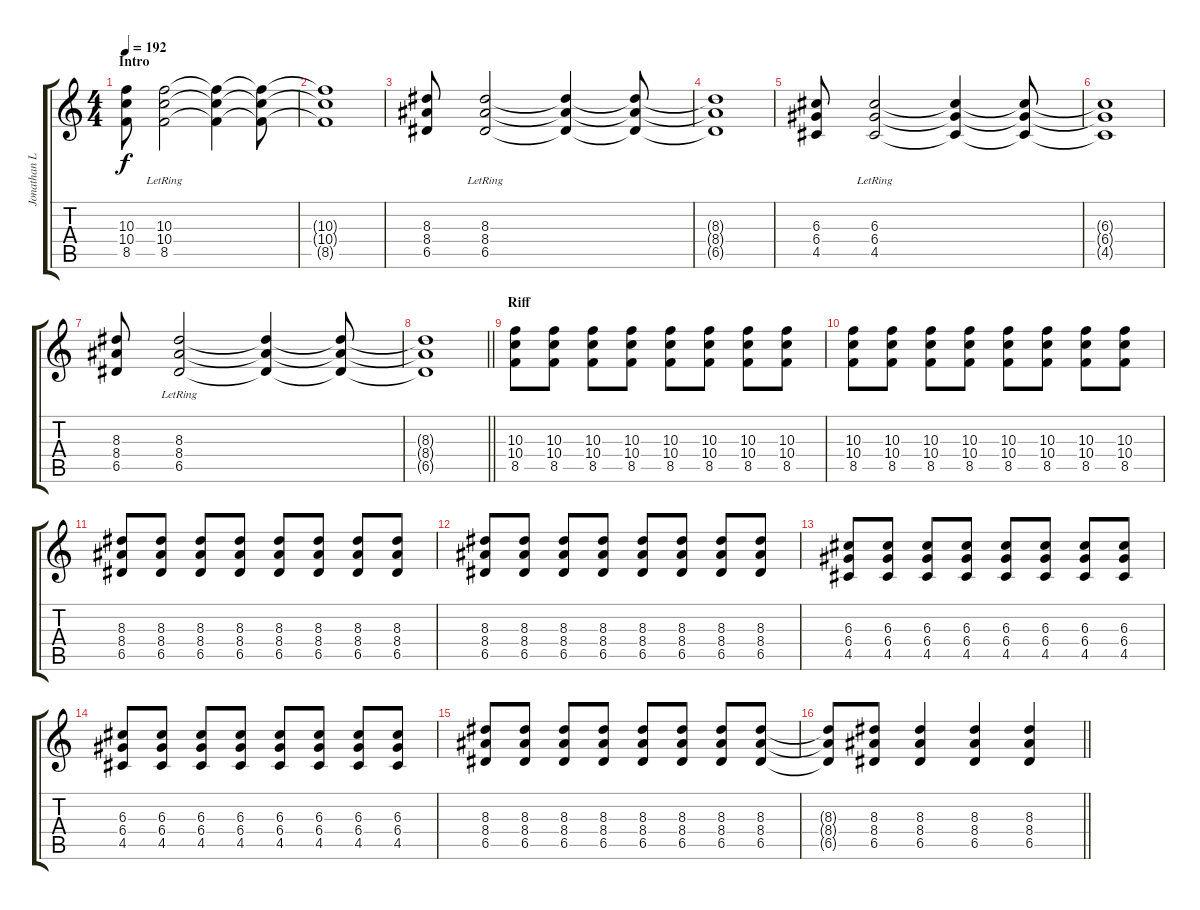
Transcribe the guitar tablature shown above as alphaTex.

\track ("Jonathan Le Landais" "Jonathan L") {instrument distortionguitar}
\staff {score tabs}
\tuning (E4 B3 G3 D3 A2 E2) {hide}
\ts (4 4)
\section ("" "Intro")
\tempo 192
\clef g2
\ks c
(10.3 10.4 8.5).8{dy f instrument distortionguitar} (10.3{lr} 10.4{lr} 8.5{lr}).2 (10.3{t} 10.4{t} 8.5{t}).4 (10.3{t} 10.4{t} 8.5{t}).8 |
(10.3{t} 10.4{t} 8.5{t}).1 |
(8.3 8.4 6.5).8 (8.3{lr} 8.4{lr} 6.5{lr}).2 (8.3{t} 8.4{t} 6.5{t}).4 (8.3{t} 8.4{t} 6.5{t}).8 |
(8.3{t} 8.4{t} 6.5{t}).1 |
(6.3 6.4 4.5).8 (6.3{lr} 6.4{lr} 4.5{lr}).2 (6.3{t} 6.4{t} 4.5{t}).4 (6.3{t} 6.4{t} 4.5{t}).8 |
(6.3{t} 6.4{t} 4.5{t}).1 |
(8.3 8.4 6.5).8 (8.3{lr} 8.4{lr} 6.5{lr}).2 (8.3{t} 8.4{t} 6.5{t}).4 (8.3{t} 8.4{t} 6.5{t}).8 |
\barLineRight lightlight
(8.3{t} 8.4{t} 6.5{t}).1 |
\section ("" "Riff")
(10.3 10.4 8.5).8 (10.3 10.4 8.5).8 (10.3 10.4 8.5).8 (10.3 10.4 8.5).8 (10.3 10.4 8.5).8 (10.3 10.4 8.5).8 (10.3 10.4 8.5).8 (10.3 10.4 8.5).8 |
(10.3 10.4 8.5).8 (10.3 10.4 8.5).8 (10.3 10.4 8.5).8 (10.3 10.4 8.5).8 (10.3 10.4 8.5).8 (10.3 10.4 8.5).8 (10.3 10.4 8.5).8 (10.3 10.4 8.5).8 |
(8.3 8.4 6.5).8 (8.3 8.4 6.5).8 (8.3 8.4 6.5).8 (8.3 8.4 6.5).8 (8.3 8.4 6.5).8 (8.3 8.4 6.5).8 (8.3 8.4 6.5).8 (8.3 8.4 6.5).8 |
(8.3 8.4 6.5).8 (8.3 8.4 6.5).8 (8.3 8.4 6.5).8 (8.3 8.4 6.5).8 (8.3 8.4 6.5).8 (8.3 8.4 6.5).8 (8.3 8.4 6.5).8 (8.3 8.4 6.5).8 |
(6.3 6.4 4.5).8 (6.3 6.4 4.5).8 (6.3 6.4 4.5).8 (6.3 6.4 4.5).8 (6.3 6.4 4.5).8 (6.3 6.4 4.5).8 (6.3 6.4 4.5).8 (6.3 6.4 4.5).8 |
(6.3 6.4 4.5).8 (6.3 6.4 4.5).8 (6.3 6.4 4.5).8 (6.3 6.4 4.5).8 (6.3 6.4 4.5).8 (6.3 6.4 4.5).8 (6.3 6.4 4.5).8 (6.3 6.4 4.5).8 |
(8.3 8.4 6.5).8 (8.3 8.4 6.5).8 (8.3 8.4 6.5).8 (8.3 8.4 6.5).8 (8.3 8.4 6.5).8 (8.3 8.4 6.5).8 (8.3 8.4 6.5).8 (8.3 8.4 6.5).8 |
\barLineRight lightlight
(8.3{t} 8.4{t} 6.5{t}).8 (8.3 8.4 6.5).8 (8.3 8.4 6.5).4 (8.3 8.4 6.5).4 (8.3 8.4 6.5).4
